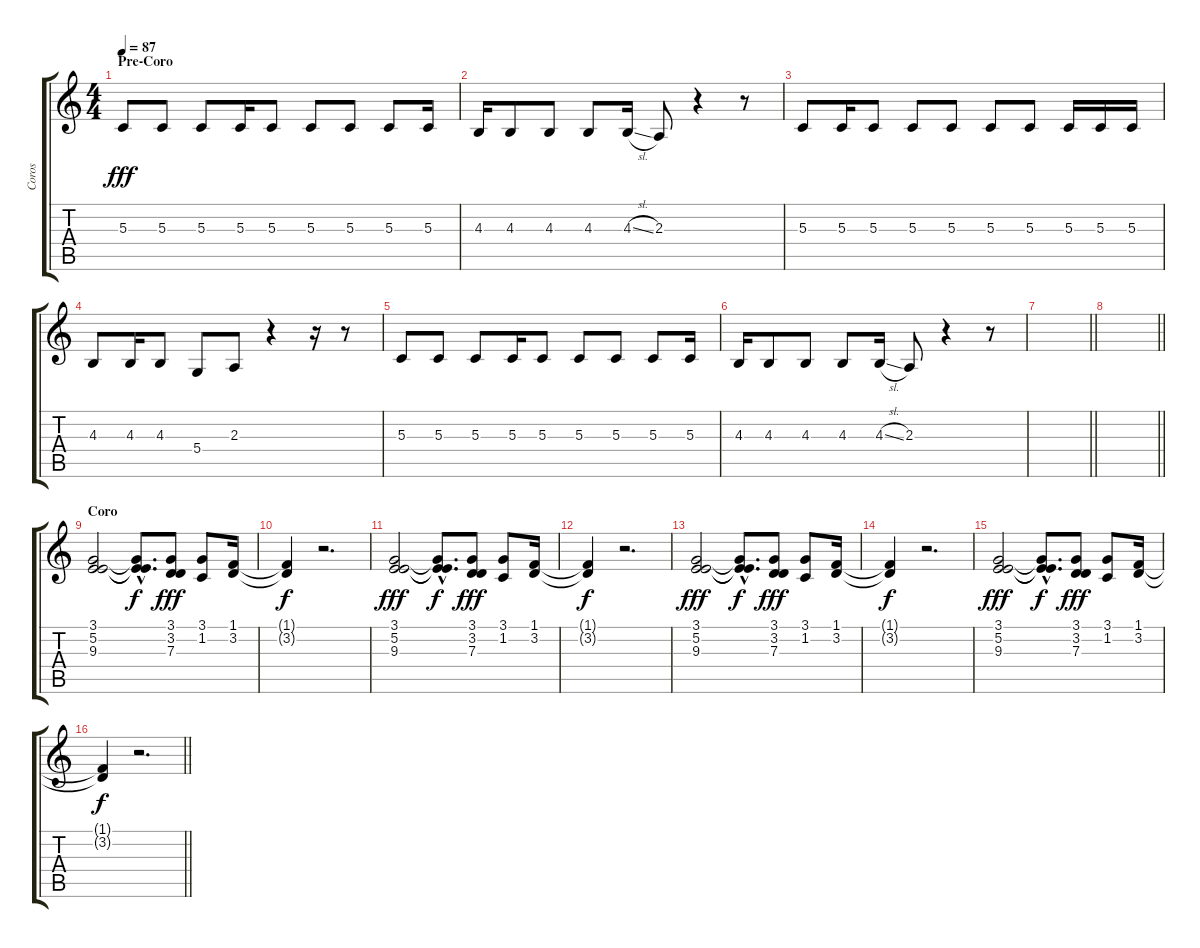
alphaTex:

\track ("Coros " "Coros ") {instrument trumpet}
\staff {score tabs}
\tuning (E4 B3 G3 D3 A2 E2) {hide}
\ts (4 4)
\section ("" "Pre-Coro")
\tempo 87
\clef g2
\ks c
5.3.8{dy fff} 5.3.8 5.3.8 5.3.16 5.3.8 5.3.8 5.3.8 5.3.8 5.3.16 |
4.3.16 4.3.8 4.3.8 4.3.8 4.3{sl}.16 2.3.8 r.4 r.8 |
5.3.8 5.3.16 5.3.8 5.3.8 5.3.8 5.3.8 5.3.8 5.3.16 5.3.16 5.3.16 |
4.3.8 4.3.16 4.3.8 5.4.8 2.3.8 r.4 r.16 r.8 |
5.3.8 5.3.8 5.3.8 5.3.16 5.3.8 5.3.8 5.3.8 5.3.8 5.3.16 |
4.3.16 4.3.8 4.3.8 4.3.8 4.3{sl}.16 2.3.8 r.4 r.8 |
\barLineRight lightlight
|
\barLineRight lightlight
|
\section ("" "Coro")
(3.1 5.2 9.3).2 (3.1{hac t} 5.2{hac t} 9.3{hac t}).8{d dy f} (3.1 3.2 7.3).8{dy fff} (3.1 1.2).8 (1.1 3.2).16 |
(1.1{t} 3.2{t}).4{dy f} r.2{d} |
(3.1 5.2 9.3).2{dy fff} (3.1{hac t} 5.2{hac t} 9.3{hac t}).8{d dy f} (3.1 3.2 7.3).8{dy fff} (3.1 1.2).8 (1.1 3.2).16 |
(1.1{t} 3.2{t}).4{dy f} r.2{d} |
(3.1 5.2 9.3).2{dy fff} (3.1{hac t} 5.2{hac t} 9.3{hac t}).8{d dy f} (3.1 3.2 7.3).8{dy fff} (3.1 1.2).8 (1.1 3.2).16 |
(1.1{t} 3.2{t}).4{dy f} r.2{d} |
(3.1 5.2 9.3).2{dy fff} (3.1{hac t} 5.2{hac t} 9.3{hac t}).8{d dy f} (3.1 3.2 7.3).8{dy fff} (3.1 1.2).8 (1.1 3.2).16 |
\barLineRight lightlight
(1.1{t} 3.2{t}).4{dy f} r.2{d}
